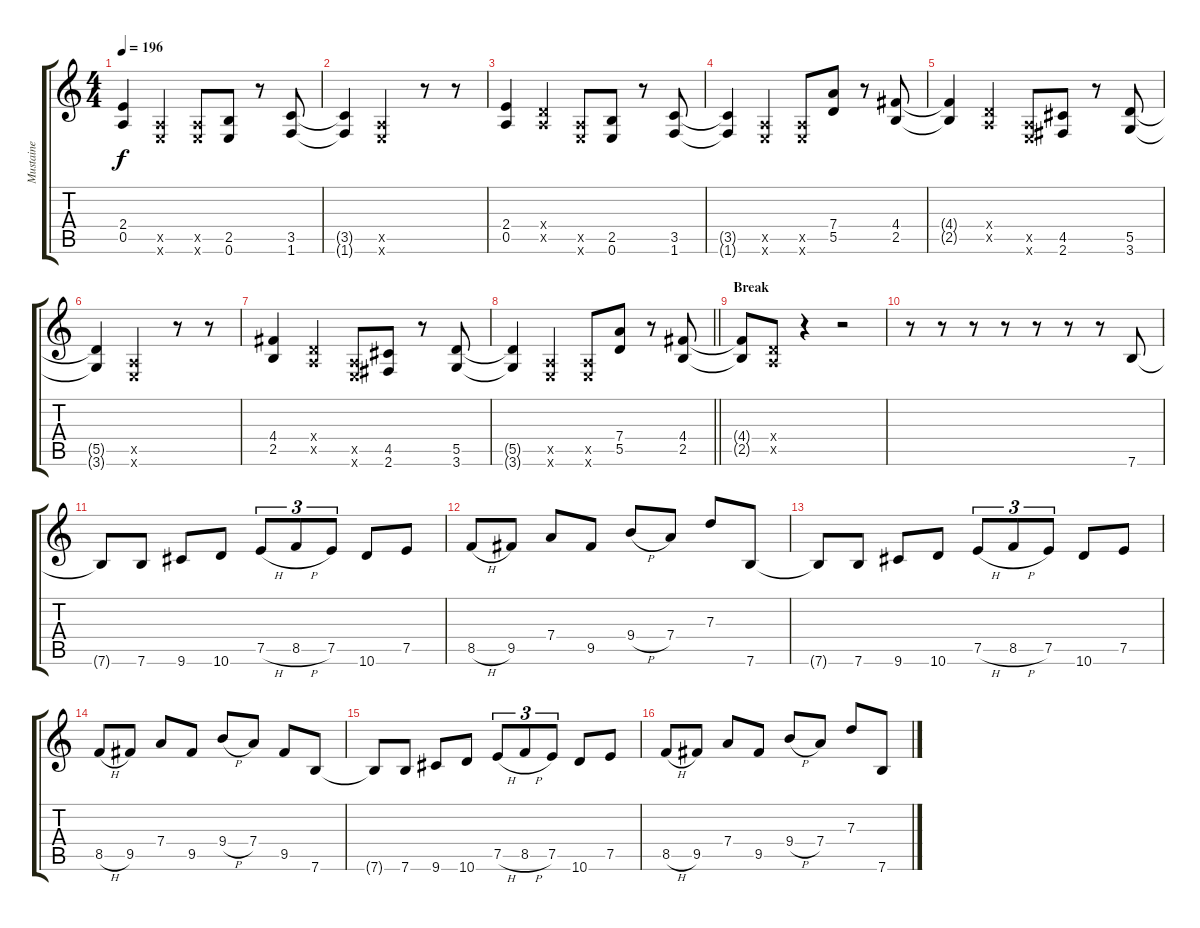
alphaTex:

\track ("Mustaine" "Mustaine") {instrument distortionguitar}
\staff {score tabs}
\tuning (E4 B3 G3 D3 A2 E2) {hide}
\ts (4 4)
\tempo 196
\clef g2
\ks c
(2.4{t} 0.5{t}).4{dy f} (0.5{x} 0.6{x}).4 (0.5{x} 0.6{x}).8 (2.5 0.6).8 r.8 (3.5 1.6).8 |
(3.5{t} 1.6{t}).4 (0.5{x} 0.6{x}).2 r.8 r.8 |
(2.4 0.5).4 (0.4{x} 0.5{x}).4 (0.5{x} 0.6{x}).8 (2.5 0.6).8 r.8 (3.5 1.6).8 |
(3.5{t} 1.6{t}).4 (0.5{x} 0.6{x}).4 (0.5{x} 0.6{x}).8 (7.4 5.5).8 r.8 (4.4 2.5).8 |
(4.4{t} 2.5{t}).4 (0.4{x} 0.5{x}).4 (0.5{x} 0.6{x}).8 (4.5 2.6).8 r.8 (5.5 3.6).8 |
(5.5{t} 3.6{t}).4 (0.5{x} 0.6{x}).2 r.8 r.8 |
(4.4 2.5).4 (0.4{x} 0.5{x}).4 (0.5{x} 0.6{x}).8 (4.5 2.6).8 r.8 (5.5 3.6).8 |
\barLineRight lightlight
(5.5{t} 3.6{t}).4 (0.5{x} 0.6{x}).4 (0.5{x} 0.6{x}).8 (7.4 5.5).8 r.8 (4.4 2.5).8 |
\section ("" "Break")
(4.4{t} 2.5{t}).8 (0.4{x} 0.5{x}).8 r.4 r.2 |
r.8 r.8 r.8 r.8 r.8 r.8 r.8 7.6.8 |
7.6{t}.8 7.6.8 9.6.8 10.6.8 7.5{h}.8{tu (3 2)} 8.5{h}.8{tu (3 2)} 7.5.8{tu (3 2)} 10.6.8 7.5.8 |
8.5{h}.8 9.5.8 7.4.8 9.5.8 9.4{h}.8 7.4.8 7.3.8 7.6.8 |
7.6{t}.8 7.6.8 9.6.8 10.6.8 7.5{h}.8{tu (3 2)} 8.5{h}.8{tu (3 2)} 7.5.8{tu (3 2)} 10.6.8 7.5.8 |
8.5{h}.8 9.5.8 7.4.8 9.5.8 9.4{h}.8 7.4.8 9.5.8 7.6.8 |
7.6{t}.8 7.6.8 9.6.8 10.6.8 7.5{h}.8{tu (3 2)} 8.5{h}.8{tu (3 2)} 7.5.8{tu (3 2)} 10.6.8 7.5.8 |
8.5{h}.8 9.5.8 7.4.8 9.5.8 9.4{h}.8 7.4.8 7.3.8 7.6.8
